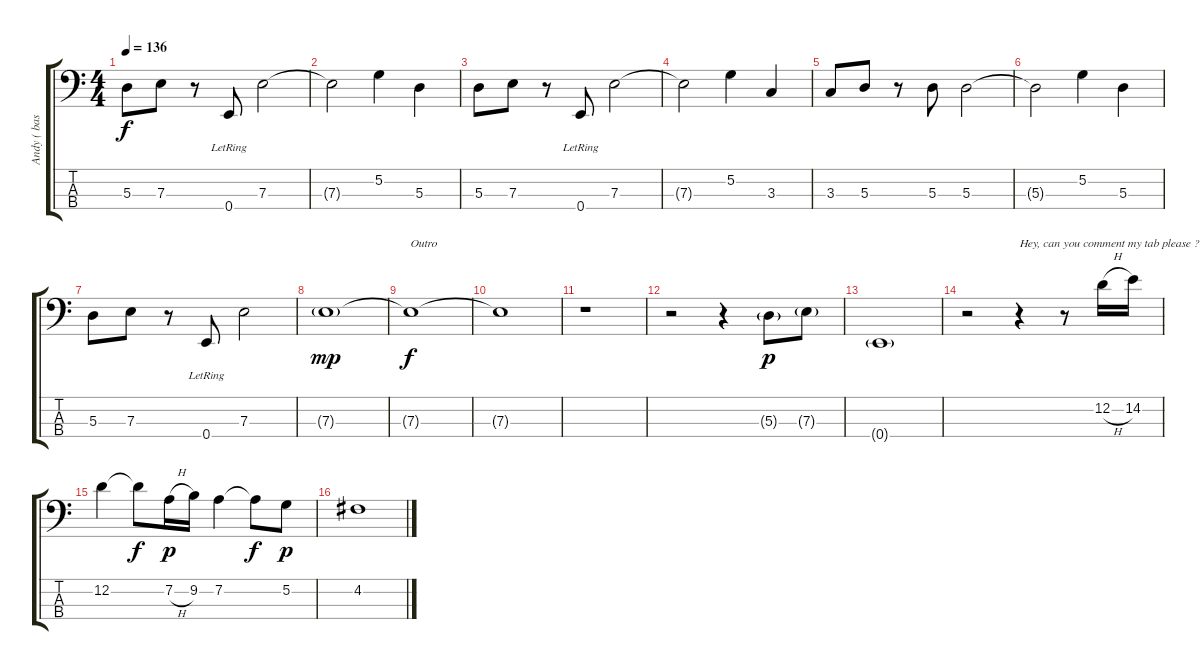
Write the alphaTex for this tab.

\track ("Andy ( bass )" "Andy ( bas") {instrument electricbassfinger}
\staff {score tabs}
\tuning (G2 D2 A1 E1) {hide}
\ts (4 4)
\tempo 136
\clef f4
\ks c
5.3.8{dy f} 7.3.8 r.8 0.4{lr}.8 7.3.2 |
7.3{t}.2 5.2.4 5.3.4 |
5.3.8 7.3.8 r.8 0.4{lr}.8 7.3.2 |
7.3{t}.2 5.2.4 3.3.4 |
3.3.8 5.3.8 r.8 5.3.8 5.3.2 |
5.3{t}.2 5.2.4 5.3.4 |
5.3.8 7.3.8 r.8 0.4{lr}.8 7.3.2 |
7.3{g}.1{dy mp} |
7.3{t}.1{txt "Outro" dy f} |
7.3{t}.1 |
r.1 |
r.2 r.4 5.3{g}.8{dy p} 7.3{g}.8 |
0.4{g}.1 |
r.2 r.4{txt "Hey, can you comment my tab please ???"} r.8 12.2{h}.16 14.2.16 |
12.2.4 12.2{t}.8{dy f} 7.2{h}.16{dy p} 9.2.16 7.2.4 7.2{t}.8{dy f} 5.2.8{dy p} |
4.2.1
